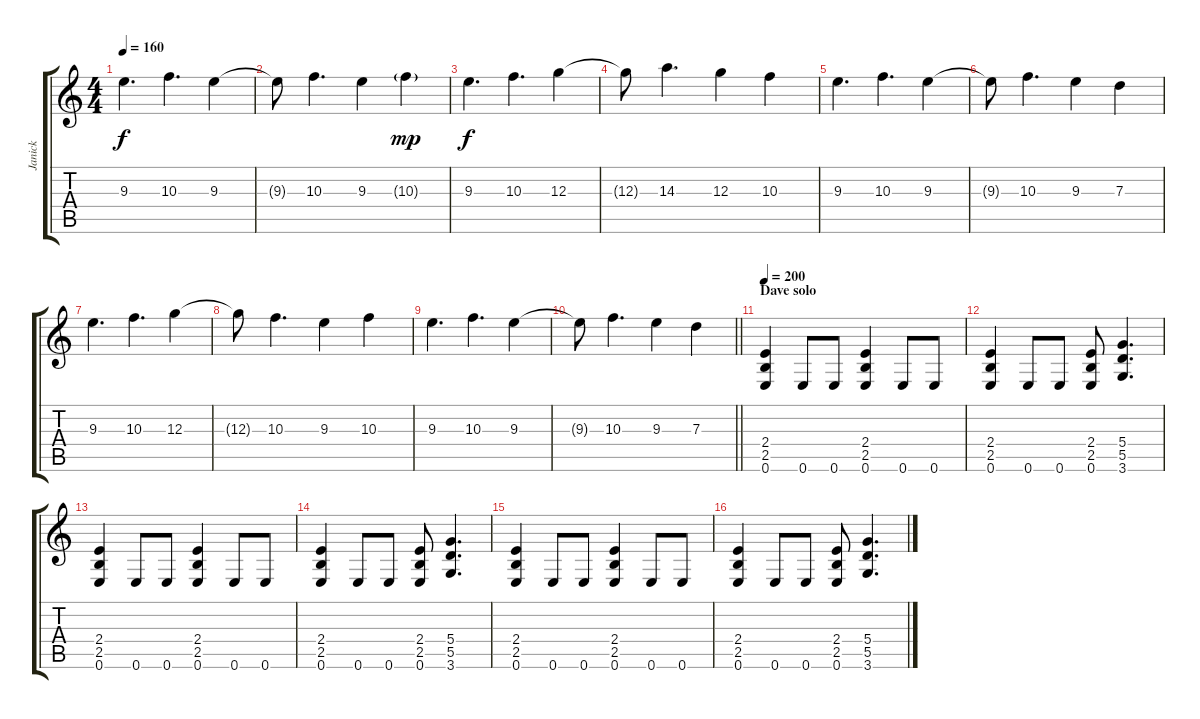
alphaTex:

\track ("Janick" "Janick") {instrument overdrivenguitar}
\staff {score tabs}
\tuning (E4 B3 G3 D3 A2 E2) {hide}
\ts (4 4)
\tempo 160
\clef g2
\ks c
9.3.4{d dy f} 10.3.4{d} 9.3.4 |
9.3{t}.8 10.3.4{d} 9.3.4 10.3{g}.4{dy mp} |
9.3.4{d dy f} 10.3.4{d} 12.3.4 |
12.3{t}.8 14.3.4{d} 12.3.4 10.3.4 |
9.3.4{d} 10.3.4{d} 9.3.4 |
9.3{t}.8 10.3.4{d} 9.3.4 7.3.4 |
9.3.4{d} 10.3.4{d} 12.3.4 |
12.3{t}.8 10.3.4{d} 9.3.4 10.3.4 |
9.3.4{d} 10.3.4{d} 9.3.4 |
\barLineRight lightlight
9.3{t}.8 10.3.4{d} 9.3.4 7.3.4 |
\section ("" "Dave solo")
\tempo 200
(2.4 2.5 0.6).4{balance 0} 0.6.8 0.6.8 (2.4 2.5 0.6).4 0.6.8 0.6.8 |
(2.4 2.5 0.6).4 0.6.8 0.6.8 (2.4 2.5 0.6).8 (5.4 5.5 3.6).4{d} |
(2.4 2.5 0.6).4 0.6.8 0.6.8 (2.4 2.5 0.6).4 0.6.8 0.6.8 |
(2.4 2.5 0.6).4 0.6.8 0.6.8 (2.4 2.5 0.6).8 (5.4 5.5 3.6).4{d} |
(2.4 2.5 0.6).4 0.6.8 0.6.8 (2.4 2.5 0.6).4 0.6.8 0.6.8 |
(2.4 2.5 0.6).4 0.6.8 0.6.8 (2.4 2.5 0.6).8 (5.4 5.5 3.6).4{d}
